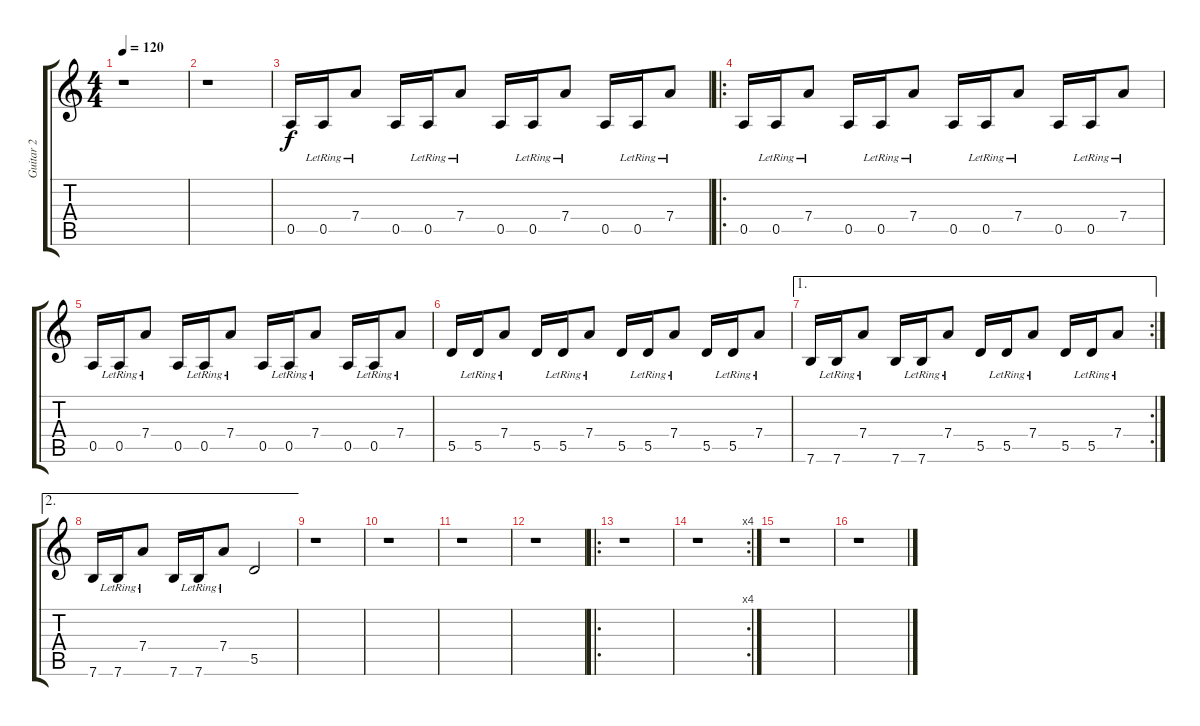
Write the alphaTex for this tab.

\track ("Guitar 2" "Guitar 2") {instrument electricguitarclean}
\staff {score tabs}
\tuning (E4 B3 G3 D3 A2 E2) {hide}
\ts (4 4)
\tempo 120
\clef g2
\ks c
r.1{dy f instrument electricguitarclean} |
r.1 |
0.5.16 0.5{lr}.16 7.4{lr}.8 0.5.16 0.5{lr}.16 7.4{lr}.8 0.5.16 0.5{lr}.16 7.4{lr}.8 0.5.16 0.5{lr}.16 7.4{lr}.8 |
\ro
0.5.16 0.5{lr}.16 7.4{lr}.8 0.5.16 0.5{lr}.16 7.4{lr}.8 0.5.16 0.5{lr}.16 7.4{lr}.8 0.5.16 0.5{lr}.16 7.4{lr}.8 |
0.5.16 0.5{lr}.16 7.4{lr}.8 0.5.16 0.5{lr}.16 7.4{lr}.8 0.5.16 0.5{lr}.16 7.4{lr}.8 0.5.16 0.5{lr}.16 7.4{lr}.8 |
5.5.16 5.5{lr}.16 7.4{lr}.8 5.5.16 5.5{lr}.16 7.4{lr}.8 5.5.16 5.5{lr}.16 7.4{lr}.8 5.5.16 5.5{lr}.16 7.4{lr}.8 |
\ae 1
\rc 2
7.6.16 7.6{lr}.16 7.4{lr}.8 7.6.16 7.6{lr}.16 7.4{lr}.8 5.5.16 5.5{lr}.16 7.4{lr}.8 5.5.16 5.5{lr}.16 7.4{lr}.8 |
\ae 2
7.6.16 7.6{lr}.16 7.4{lr}.8 7.6.16 7.6{lr}.16 7.4{lr}.8 5.5.2 |
r.1 |
r.1 |
r.1 |
r.1 |
\ro
r.1 |
\rc 4
r.1 |
r.1 |
r.1
